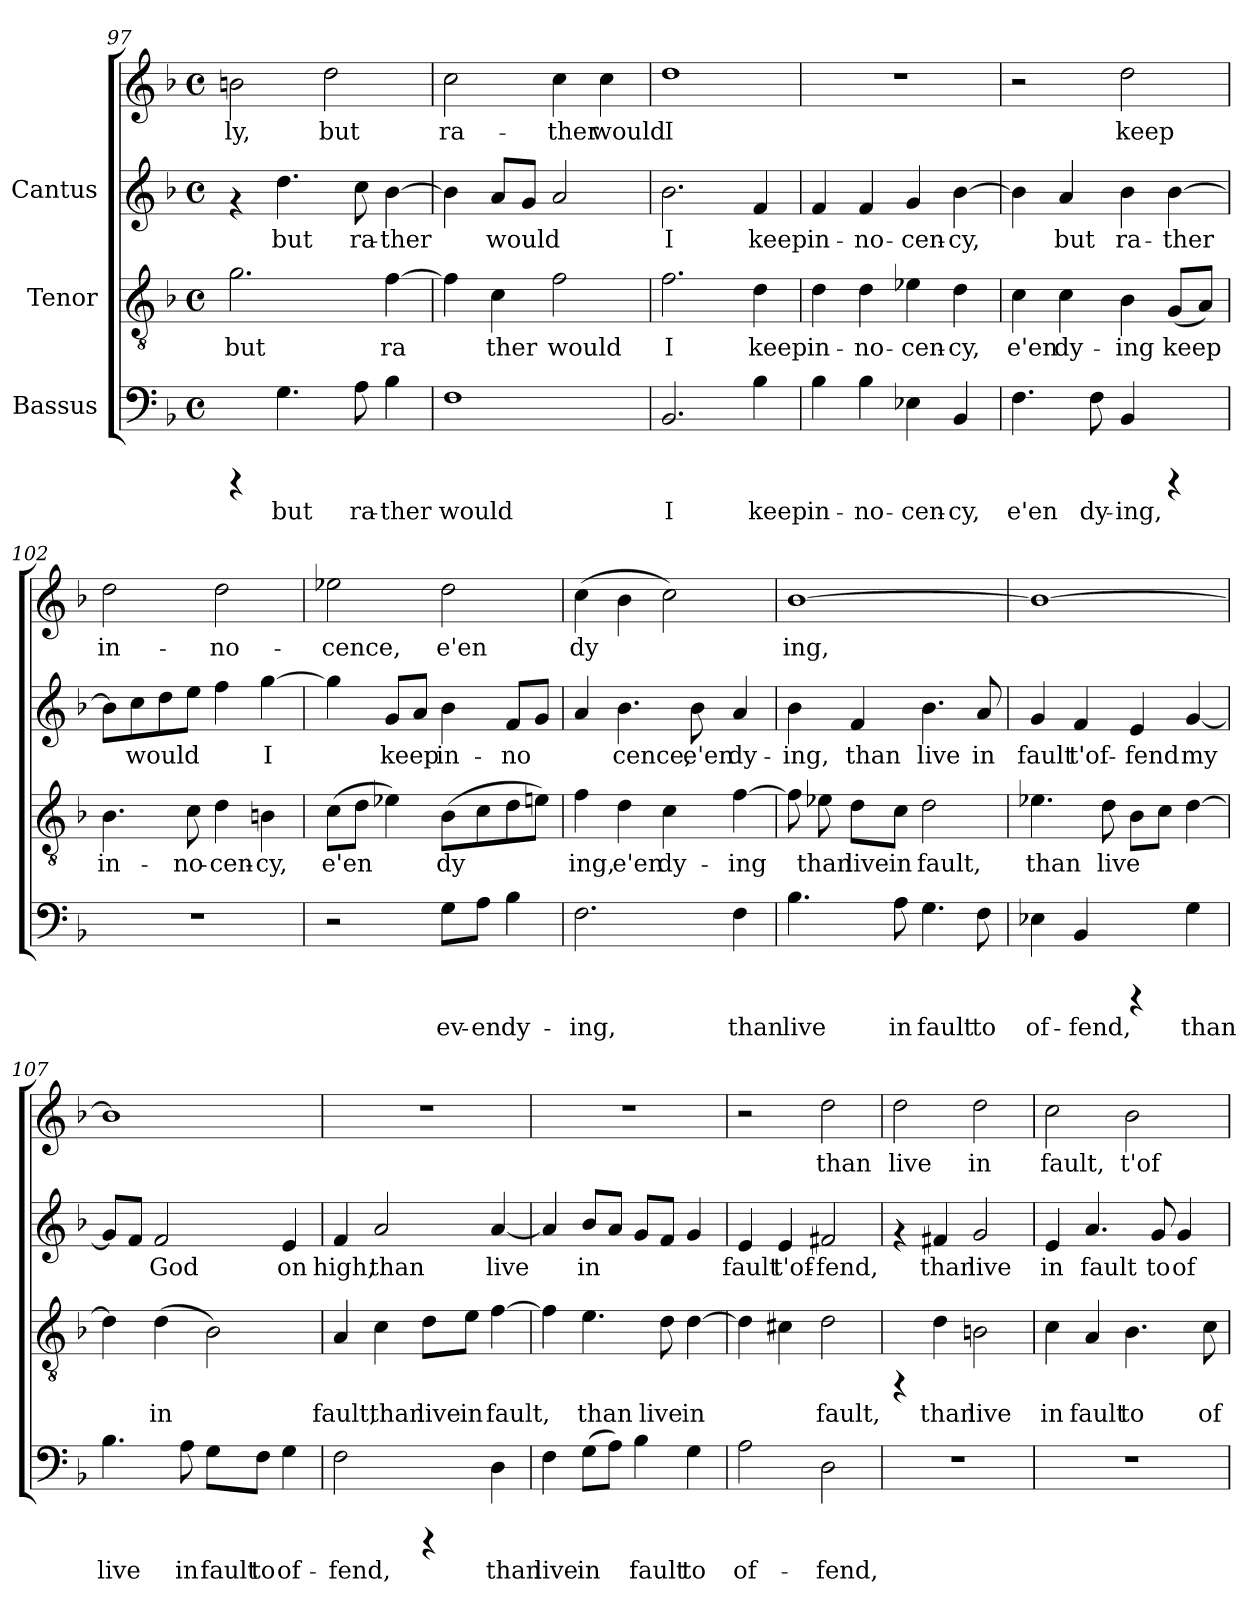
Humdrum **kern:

**kern	**text	**kern	**text	**kern	**text	**kern	**text
*part3	*part3	*part2	*part2	*part1	*part1	*part1	*part1
*staff4	*staff4	*staff3	*staff3	*staff2	*staff2	*staff1	*staff1
*I"Bassus	*	*I"Tenor	*	*I"Cantus	*	*	*
*clefF4	*	*clefGv2	*	*clefG2	*	*clefG2	*
*k[b-]	*	*k[b-]	*	*k[b-]	*	*k[b-]	*
*F:	*	*F:	*	*F:	*	*F:	*
*M4/4	*	*M4/4	*	*M4/4	*	*M4/4	*
*met(c)	*	*met(c)	*	*met(c)	*	*met(c)	*
=97	=97	=97	=97	=97	=97	=97	=97
!	!	!	!LO:LY:b:cj	!	!	!	!LO:LY:b:cj
4rCCC	.	2.g\	but	4rf	.	2bn\	ly,
!	!LO:LY:b:cj	!	!	!	!LO:LY:b:cj	!	!
4.G\	but	.	.	4.dd\	but	.	.
!	!	!	!	!	!	!	!LO:LY:b:cj
.	.	.	.	.	.	2dd\	but
!	!LO:LY:b:cj	!	!	!	!LO:LY:b:cj	!	!
8A\	ra-	.	.	8cc\	ra-	.	.
!	!LO:LY:b:cj	!	!LO:LY:b:cj	!	!LO:LY:b:cj	!	!
4B-\	-ther	[>4f\	ra-	[>4b-\	-ther	.	.
!!LO:LB:g=z
=98	=98	=98	=98	=98	=98	=98	=98
!	!LO:LY:b:cj	!	!LO:LY:b:cj	!	!LO:LY:b:cj	!	!LO:LY:b:cj
1F	would	4f\]	-	4b-\]	.	2cc\	ra-
!	!	!	!LO:LY:b:cj	!	!LO:LY:b:cj	!	!
.	.	4c\	ther	8a/L	would	.	.
!	!	!	!	!	!LO:LY:b:cj	!	!
.	.	.	.	8g/J	.	.	.
!	!	!	!LO:LY:b:cj	!	!LO:LY:b:cj	!	!LO:LY:b:cj
.	.	2f\	would	2a/	.	4cc\	-ther
!	!	!	!	!	!	!	!LO:LY:b:cj
.	.	.	.	.	.	4cc\	would
=99	=99	=99	=99	=99	=99	=99	=99
!	!LO:LY:b:cj	!	!LO:LY:b:cj	!	!LO:LY:b:cj	!	!LO:LY:b:cj
2.BB-/	I	2.f\	I	2.b-\	I	1dd	I
!	!LO:LY:b:cj	!	!LO:LY:b:cj	!	!LO:LY:b:cj	!	!
4B-\	keep	4d\	keep	4f/	keep	.	.
=100	=100	=100	=100	=100	=100	=100	=100
!	!LO:LY:b:cj	!	!LO:LY:b:cj	!	!LO:LY:b:cj	!	!
4B-\	in-	4d\	in-	4f/	in-	1r	.
!	!LO:LY:b:cj	!	!LO:LY:b:cj	!	!LO:LY:b:cj	!	!
4B-\	-no-	4d\	-no-	4f/	-no-	.	.
!	!LO:LY:b:cj	!	!LO:LY:b:cj	!	!LO:LY:b:cj	!	!
4E-X\	-cen-	4e-X\	-cen-	4g/	-cen-	.	.
!	!LO:LY:b:cj	!	!LO:LY:b:cj	!	!LO:LY:b:cj	!	!
4BB-/	-cy,	4d\	-cy,	[>4b-\	-cy,	.	.
=101	=101	=101	=101	=101	=101	=101	=101
!	!LO:LY:b:cj	!	!LO:LY:b:cj	!	!LO:LY:b:cj	!	!
4.F\	e'en	4c\	e'en	4b-\]	.	2r	.
!	!	!	!LO:LY:b:cj	!	!LO:LY:b:cj	!	!
.	.	4c\	dy-	4a/	but	.	.
!	!LO:LY:b:cj	!	!	!	!	!	!
8F\	dy-	.	.	.	.	.	.
!	!LO:LY:b:cj	!	!LO:LY:b:cj	!	!LO:LY:b:cj	!	!LO:LY:b:cj
4BB-/	-ing,	4B-\	-ing	4b-\	ra-	2dd\	keep
!	!	!	!LO:LY:b:cj	!	!LO:LY:b:cj	!	!
4rCCC	.	(<8G/L	keep	[>4b-\	-ther	.	.
!	!	!	!LO:LY:b:cj	!	!	!	!
.	.	8A/J)	.	.	.	.	.
=102	=102	=102	=102	=102	=102	=102	=102
!	!	!	!LO:LY:b:cj	!	!LO:LY:b:cj	!	!LO:LY:b:cj
1r	.	4.B-\	in-	8b-\L]	-	2dd\	in-
!	!	!	!	!	!LO:LY:b:cj	!	!
.	.	.	.	8cc\	would	.	.
!	!	!	!	!	!LO:LY:b:cj	!	!
.	.	.	.	8dd\	.	.	.
!	!	!	!LO:LY:b:cj	!	!LO:LY:b:cj	!	!
.	.	8c\	-no-	8ee\J	.	.	.
!	!	!	!LO:LY:b:cj	!	!LO:LY:b:cj	!	!LO:LY:b:cj
.	.	4d\	-cen-	4ff\	.	2dd\	-no-
!	!	!	!LO:LY:b:cj	!	!LO:LY:b:cj	!	!
.	.	4Bn\	-cy,	[>4gg\	I	.	.
!!LO:LB:g=z
=103	=103	=103	=103	=103	=103	=103	=103
!	!	!	!LO:LY:b:cj	!	!LO:LY:b:cj	!	!LO:LY:b:cj
2r	.	(>8c\L	e'en	4gg\]	.	2ee-X\	cence,
!	!	!	!LO:LY:b:cj	!	!	!	!
.	.	8d\J	.	.	.	.	.
!	!	!	!LO:LY:b:cj	!	!LO:LY:b:cj	!	!
.	.	4e-X\)	.	8g/L	keep	.	.
!	!	!	!	!	!LO:LY:b:cj	!	!
.	.	.	.	8a/J	.	.	.
!	!LO:LY:b:cj	!	!LO:LY:b:cj	!	!LO:LY:b:cj	!	!LO:LY:b:cj
8G\L	ev-	(>8B-\L	dy-	4b-\	in-	2dd\	e'en
!	!LO:LY:b:cj	!	!LO:LY:b:cj	!	!	!	!
8A\J	-en	8c\	--	.	.	.	.
!	!LO:LY:b:cj	!	!LO:LY:b:cj	!	!LO:LY:b:cj	!	!
4B-\	dy-	8d\	--	8f/L	-no-	.	.
!	!	!	!LO:LY:b:cj	!	!LO:LY:b:cj	!	!
.	.	8en\J)	--	8g/J	--	.	.
=104	=104	=104	=104	=104	=104	=104	=104
!	!LO:LY:b:cj	!	!LO:LY:b:cj	!	!LO:LY:b:cj	!	!LO:LY:b:cj
2.F\	-ing,	4f\	-ing,	4a/	-	(>4cc\	-dy-
!	!	!	!LO:LY:b:cj	!	!LO:LY:b:cj	!	!LO:LY:b:cj
.	.	4d\	e'en	4.b-\	cence,	4b-\	--
!	!	!	!LO:LY:b:cj	!	!	!	!LO:LY:b:cj
.	.	4c\	dy-	.	.	2cc\)	--
!	!	!	!	!	!LO:LY:b:cj	!	!
.	.	.	.	8b-\	e'en	.	.
!	!LO:LY:b:cj	!	!LO:LY:b:cj	!	!LO:LY:b:cj	!	!
4F\	than	[>4f\	-ing	4a/	dy-	.	.
=105	=105	=105	=105	=105	=105	=105	=105
!	!LO:LY:b:cj	!	!LO:LY:b:cj	!	!LO:LY:b:cj	!	!LO:LY:b:cj
4.B-\	live	8f\]	.	4b-\	ing,	[>1b-	-ing,
!	!	!	!LO:LY:b:cj	!	!	!	!
.	.	8e-X\	than	.	.	.	.
!	!	!	!LO:LY:b:cj	!	!LO:LY:b:cj	!	!
.	.	8d\L	live	4f/	than	.	.
!	!LO:LY:b:cj	!	!LO:LY:b:cj	!	!	!	!
8A\	in	8c\J	in	.	.	.	.
!	!LO:LY:b:cj	!	!LO:LY:b:cj	!	!LO:LY:b:cj	!	!
4.G\	fault	2d\	fault,	4.b-\	live	.	.
!	!LO:LY:b:cj	!	!	!	!LO:LY:b:cj	!	!
8F\	to	.	.	8a/	in	.	.
=106	=106	=106	=106	=106	=106	=106	=106
!	!LO:LY:b:cj	!	!LO:LY:b:cj	!	!LO:LY:b:cj	!	!
4E-X\	of-	4.e-X\	than	4g/	fault	1b-_>	.
!	!LO:LY:b:cj	!	!	!	!LO:LY:b:cj	!	!
4BB-/	-fend,	.	.	4f/	t'of-	.	.
!	!	!	!LO:LY:b:cj	!	!	!	!
.	.	8d\	live	.	.	.	.
!	!	!	!LO:LY:b:cj	!	!LO:LY:b:cj	!	!
4rCCC	.	8B-\L	.	4e/	-fend	.	.
!	!	!	!LO:LY:b:cj	!	!	!	!
.	.	8c\J	.	.	.	.	.
!	!LO:LY:b:cj	!	!LO:LY:b:cj	!	!LO:LY:b:cj	!	!
4G\	than	[>4d\	.	[<4g/	my	.	.
!!LO:PB:g=z
=107	=107	=107	=107	=107	=107	=107	=107
!	!LO:LY:b:cj	!	!LO:LY:b:cj	!	!LO:LY:b:cj	!	!
4.B-\	live	4d\]	.	8g/L]	.	1b-]	.
!	!	!	!	!	!LO:LY:b:cj	!	!
.	.	.	.	8f/J	.	.	.
!	!	!	!LO:LY:b:cj	!	!LO:LY:b:cj	!	!
.	.	(>4d\	in	2f/	God	.	.
!	!LO:LY:b:cj	!	!	!	!	!	!
8A\	in	.	.	.	.	.	.
!	!LO:LY:b:cj	!	!LO:LY:b:cj	!	!	!	!
8G\L	fault	2B-\)	.	.	.	.	.
!	!LO:LY:b:cj	!	!	!	!	!	!
8F\J	to	.	.	.	.	.	.
!	!LO:LY:b:cj	!	!	!	!LO:LY:b:cj	!	!
4G\	of-	.	.	4e/	on	.	.
=108	=108	=108	=108	=108	=108	=108	=108
!	!LO:LY:b:cj	!	!LO:LY:b:cj	!	!LO:LY:b:cj	!	!
2F\	-fend,	4A/	fault,	4f/	high,	1r	.
!	!	!	!LO:LY:b:cj	!	!LO:LY:b:cj	!	!
.	.	4c\	than	2a/	than	.	.
!	!	!	!LO:LY:b:cj	!	!	!	!
4rCCC	.	8d\L	live	.	.	.	.
!	!	!	!LO:LY:b:cj	!	!	!	!
.	.	8e\J	in	.	.	.	.
!	!LO:LY:b:cj	!	!LO:LY:b:cj	!	!LO:LY:b:cj	!	!
4D\	than	[>4f\	fault,	[<4a/	live	.	.
=109	=109	=109	=109	=109	=109	=109	=109
!	!LO:LY:b:cj	!	!LO:LY:b:cj	!	!LO:LY:b:cj	!	!
4F\	live	4f\]	.	4a/]	.	1r	.
!	!LO:LY:b:cj	!	!LO:LY:b:cj	!	!LO:LY:b:cj	!	!
(>8G\L	in	4.e\	than	8b-/L	in	.	.
!	!LO:LY:b:cj	!	!	!	!LO:LY:b:cj	!	!
8A\J)	.	.	.	8a/J	.	.	.
!	!LO:LY:b:cj	!	!	!	!LO:LY:b:cj	!	!
4B-\	fault	.	.	8g/L	.	.	.
!	!	!	!LO:LY:b:cj	!	!LO:LY:b:cj	!	!
.	.	8d\	live	8f/J	.	.	.
!	!LO:LY:b:cj	!	!LO:LY:b:cj	!	!LO:LY:b:cj	!	!
4G\	to	[>4d\	in	4g/	.	.	.
=110	=110	=110	=110	=110	=110	=110	=110
!	!LO:LY:b:cj	!	!LO:LY:b:cj	!	!LO:LY:b:cj	!	!
2A\	of-	4d\]	.	4e/	fault	2r	.
!	!	!	!LO:LY:b:cj	!	!LO:LY:b:cj	!	!
.	.	4c#X\	.	4e/	t'of-	.	.
!	!LO:LY:b:cj	!	!LO:LY:b:cj	!	!LO:LY:b:cj	!	!LO:LY:b:cj
2D\	-fend,	2d\	fault,	2f#X/	-fend,	2dd\	than
!!LO:LB:g=z
=111	=111	=111	=111	=111	=111	=111	=111
!	!	!	!	!	!	!	!LO:LY:b:cj
1r	.	4rFF	.	4rf	.	2dd\	live
!	!	!	!LO:LY:b:cj	!	!LO:LY:b:cj	!	!
.	.	4d\	than	4f#X/	than	.	.
!	!	!	!LO:LY:b:cj	!	!LO:LY:b:cj	!	!LO:LY:b:cj
.	.	2Bn\	live	2g/	live	2dd\	in
=112	=112	=112	=112	=112	=112	=112	=112
!	!	!	!LO:LY:b:cj	!	!LO:LY:b:cj	!	!LO:LY:b:cj
1r	.	4c\	in	4e/	-in	2cc\	fault,
!	!	!	!LO:LY:b:cj	!	!LO:LY:b:cj	!	!
.	.	4A/	fault	4.a/	fault	.	.
!	!	!	!LO:LY:b:cj	!	!	!	!LO:LY:b:cj
.	.	4.B-\	to	.	.	2b-\	t'of-
!	!	!	!	!	!LO:LY:b:cj	!	!
.	.	.	.	8g/	to	.	.
!	!	!	!	!	!LO:LY:b:cj	!	!
.	.	.	.	4g/	of-	.	.
!	!	!	!LO:LY:b:cj	!	!	!	!
.	.	8c\	of-	.	.	.	.
=	=	=	=	=	=	=	=
*-	*-	*-	*-	*-	*-	*-	*-
